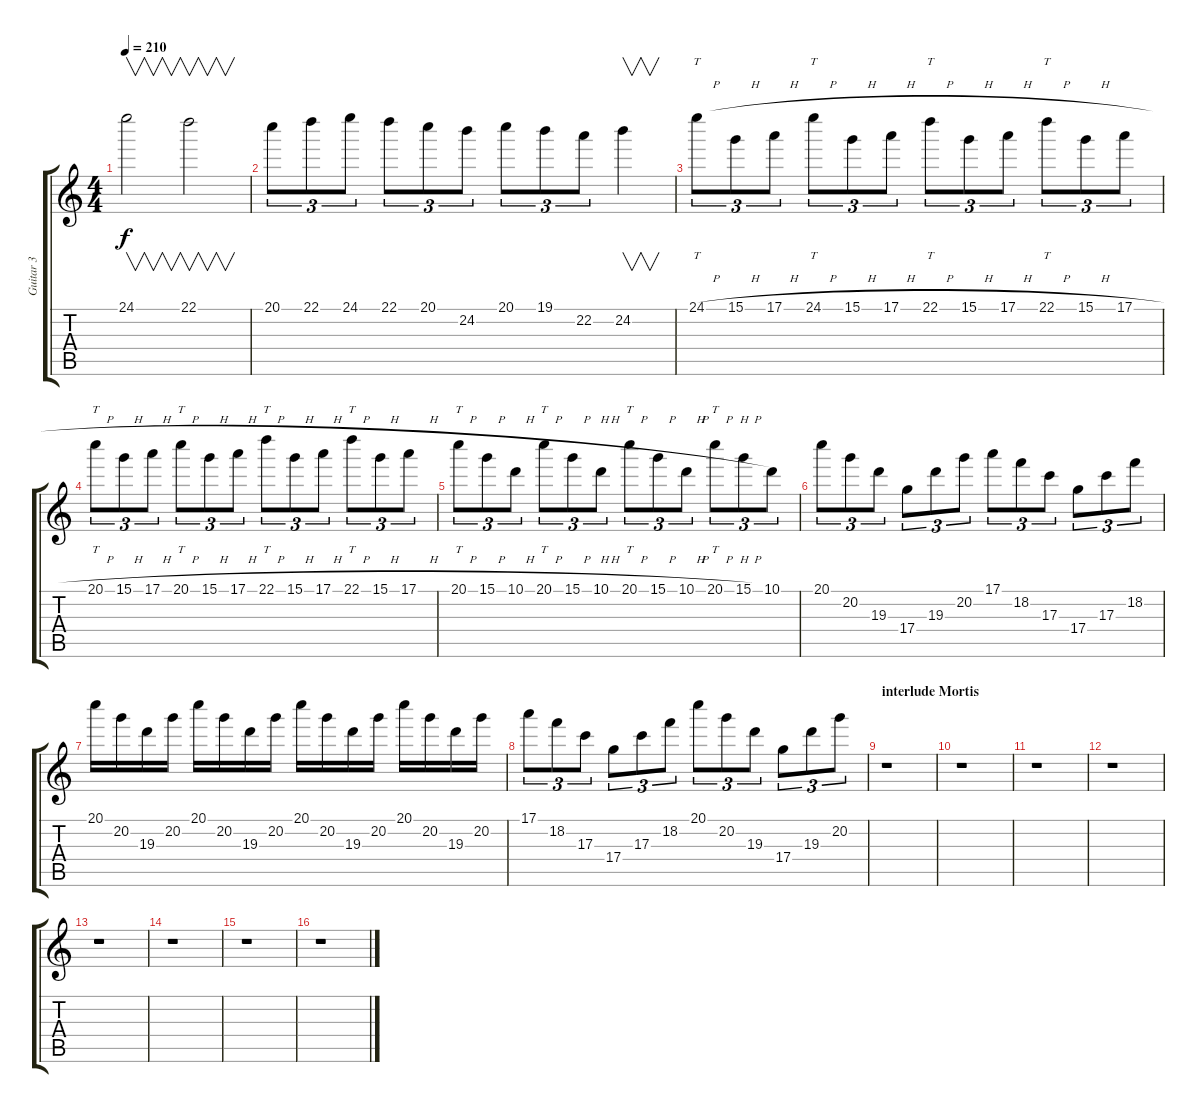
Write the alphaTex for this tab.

\track ("Guitar 3" "Guitar 3") {instrument distortionguitar}
\staff {score tabs}
\tuning (E4 B3 G3 D3 A2 E2) {hide}
\ts (4 4)
\tempo 210
\clef g2
\ks c
24.1.2{v dy f} 22.1.2{v} |
20.1.8{tu (3 2)} 22.1.8{tu (3 2)} 24.1.8{tu (3 2)} 22.1.8{tu (3 2)} 20.1.8{tu (3 2)} 24.2.8{tu (3 2)} 20.1.8{tu (3 2)} 19.1.8{tu (3 2)} 22.2.8{tu (3 2)} 24.2.4{v} |
24.1{h}.8{tt tu (3 2)} 15.1{h}.8{tu (3 2)} 17.1{h}.8{tu (3 2)} 24.1{h}.8{tt tu (3 2)} 15.1{h}.8{tu (3 2)} 17.1{h}.8{tu (3 2)} 22.1{h}.8{tt tu (3 2)} 15.1{h}.8{tu (3 2)} 17.1{h}.8{tu (3 2)} 22.1{h}.8{tt tu (3 2)} 15.1{h}.8{tu (3 2)} 17.1{h}.8{tu (3 2)} |
20.1{h}.8{tt tu (3 2)} 15.1{h}.8{tu (3 2)} 17.1{h}.8{tu (3 2)} 20.1{h}.8{tt tu (3 2)} 15.1{h}.8{tu (3 2)} 17.1{h}.8{tu (3 2)} 22.1{h}.8{tt tu (3 2)} 15.1{h}.8{tu (3 2)} 17.1{h}.8{tu (3 2)} 22.1{h}.8{tt tu (3 2)} 15.1{h}.8{tu (3 2)} 17.1{h}.8{tu (3 2)} |
20.1{h}.8{tt tu (3 2)} 15.1{h}.8{tu (3 2)} 10.1{h}.8{tu (3 2)} 20.1{h}.8{tt tu (3 2)} 15.1{h}.8{tu (3 2)} 10.1{h}.8{tu (3 2)} 20.1{h}.8{tt tu (3 2)} 15.1{h}.8{tu (3 2)} 10.1{h}.8{tu (3 2)} 20.1{h}.8{tt tu (3 2)} 15.1{h}.8{tu (3 2)} 10.1.8{tu (3 2)} |
20.1.8{tu (3 2)} 20.2.8{tu (3 2)} 19.3.8{tu (3 2)} 17.4.8{tu (3 2)} 19.3.8{tu (3 2)} 20.2.8{tu (3 2)} 17.1.8{tu (3 2)} 18.2.8{tu (3 2)} 17.3.8{tu (3 2)} 17.4.8{tu (3 2)} 17.3.8{tu (3 2)} 18.2.8{tu (3 2)} |
20.1.16 20.2.16 19.3.16 20.2.16 20.1.16 20.2.16 19.3.16 20.2.16 20.1.16 20.2.16 19.3.16 20.2.16 20.1.16 20.2.16 19.3.16 20.2.16 |
17.1.8{tu (3 2)} 18.2.8{tu (3 2)} 17.3.8{tu (3 2)} 17.4.8{tu (3 2)} 17.3.8{tu (3 2)} 18.2.8{tu (3 2)} 20.1.8{tu (3 2)} 20.2.8{tu (3 2)} 19.3.8{tu (3 2)} 17.4.8{tu (3 2)} 19.3.8{tu (3 2)} 20.2.8{tu (3 2)} |
\section ("" "interlude Mortis")
r.1 |
r.1 |
r.1 |
r.1 |
r.1 |
r.1 |
r.1 |
r.1
